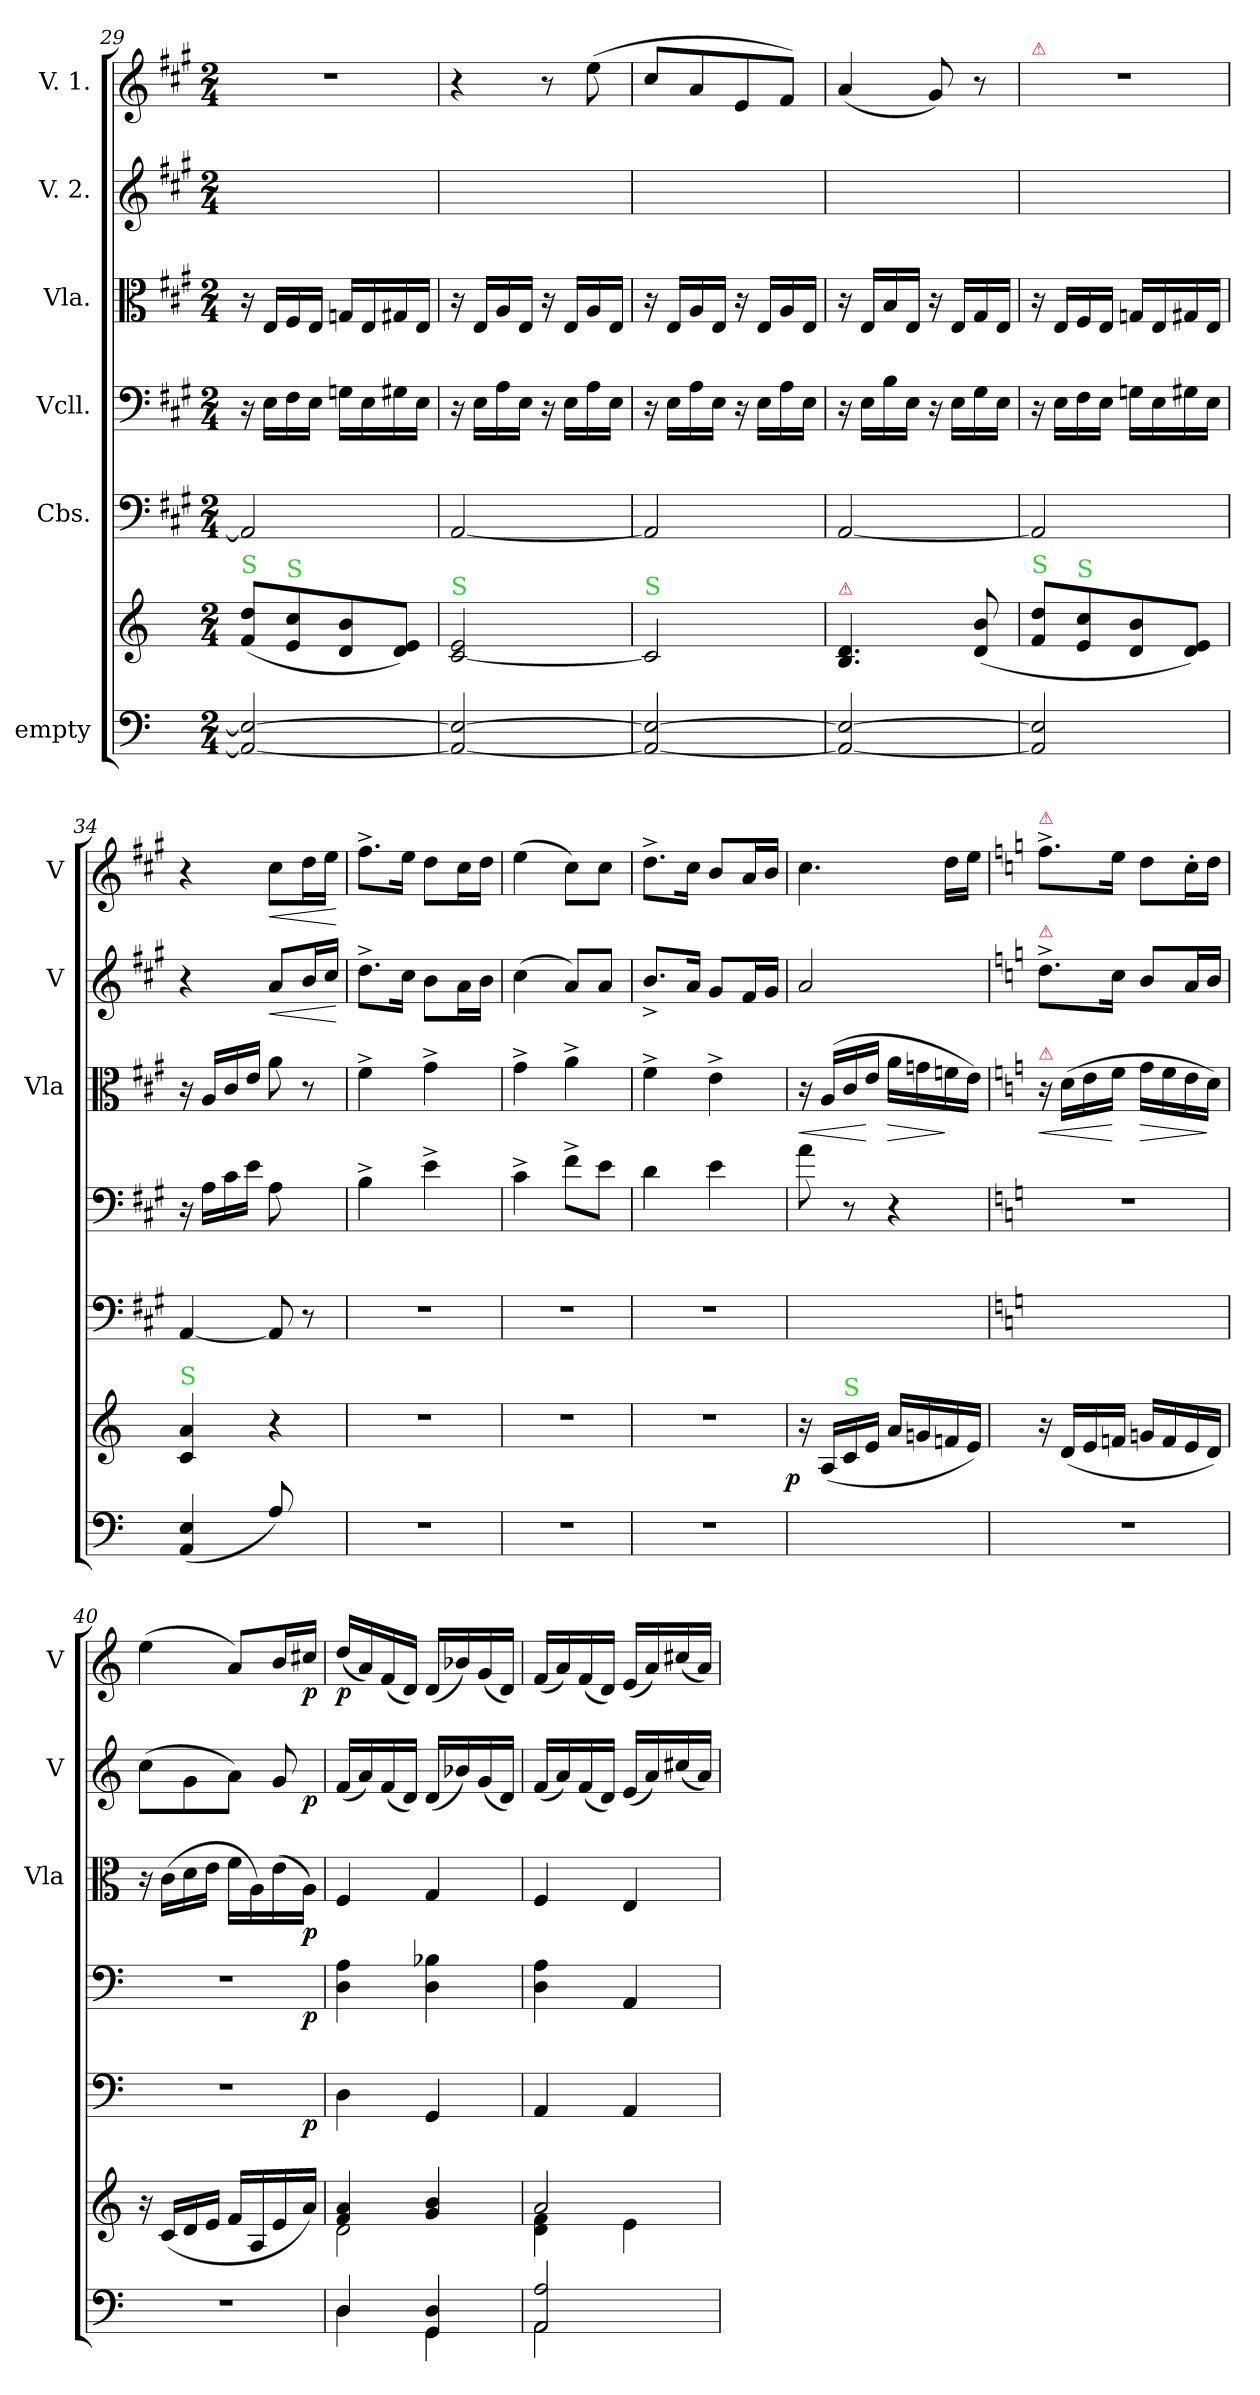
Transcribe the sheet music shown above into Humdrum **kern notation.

**kern	**kern	**dynam	**kern	**dynam	**kern	**dynam	**kern	**dynam	**kern	**dynam	**kern	**dynam
*part6	*part6	*part6	*part5	*part5	*part4	*part4	*part3	*part3	*part2	*part2	*part1	*part1
*staff7	*staff6	*staff6/7	*staff5	*staff5	*staff4	*staff4	*staff3	*staff3	*staff2	*staff2	*staff1	*staff1
*I"empty	*	*	*I"Cbs.	*	*I"Vcll.	*	*I"Vla.	*	*I"V. 2.	*	*I"V. 1.	*
*	*	*	*	*	*	*	*I'Vla	*	*I'V	*	*I'V	*
*clefF4	*clefG2	*	*clefF4	*	*clefF4	*	*clefC3	*	*clefG2	*	*clefG2	*
*k[]	*k[]	*	*k[f#c#g#]	*	*k[f#c#g#]	*	*k[f#c#g#]	*	*k[f#c#g#]	*	*k[f#c#g#]	*
*M2/4	*M2/4	*	*M2/4	*	*M2/4	*	*M2/4	*	*M2/4	*	*M2/4	*
=29	=29	=29	=29	=29	=29	=29	=29	=29	=29	=29	=29	=29
!	!LO:TX:a:color=limegreen:t=S	!	!	!	!	!	!	!	!	!	!	!
2AA_/ 2E_/	(8f/ 8dd/L	.	2AA/]	.	16r	.	16r	.	2ryy	.	2r	.
.	.	.	.	.	16E\LL	.	16E/LL	.	.	.	.	.
!	!LO:TX:a:color=limegreen:t=S	!	!	!	!	!	!	!	!	!	!	!
.	8e/ 8cc/	.	.	.	16F#\	.	16F#/	.	.	.	.	.
.	.	.	.	.	16E\JJ	.	16E/JJ	.	.	.	.	.
.	8d/ 8b/	.	.	.	16Gn\LL	.	16Gn/LL	.	.	.	.	.
.	.	.	.	.	16E\	.	16E/	.	.	.	.	.
.	8d/ 8e/J)	.	.	.	16G#X\	.	16G#X/	.	.	.	.	.
.	.	.	.	.	16E\JJ	.	16E/JJ	.	.	.	.	.
=30	=30	=30	=30	=30	=30	=30	=30	=30	=30	=30	=30	=30
!	!LO:TX:a:color=limegreen:t=S	!	!	!	!	!	!	!	!	!	!	!
2AA_/ 2E_/	[2c/ 2e/	.	[2AA/	.	16r	.	16r	.	4ryy	.	4r	.
.	.	.	.	.	16E\LL	.	16E/LL	.	.	.	.	.
.	.	.	.	.	16A\	.	16A/	.	.	.	.	.
.	.	.	.	.	16E\JJ	.	16E/JJ	.	.	.	.	.
.	.	.	.	.	16r	.	16r	.	8ryy	.	8r	.
.	.	.	.	.	16E\LL	.	16E/LL	.	.	.	.	.
.	.	.	.	.	16A\	.	16A/	.	8ee\yy	.	(8ee\	.
.	.	.	.	.	16E\JJ	.	16E/JJ	.	.	.	.	.
=31	=31	=31	=31	=31	=31	=31	=31	=31	=31	=31	=31	=31
!	!LO:TX:a:color=limegreen:t=S	!	!	!	!	!	!	!	!	!	!	!
2AA_/ 2E_/	2c/]	.	2AA/]	.	16r	.	16r	.	8cc#/Lyy	.	8cc#/L	.
.	.	.	.	.	16E\LL	.	16E/LL	.	.	.	.	.
.	.	.	.	.	16A\	.	16A/	.	8a/yy	.	8a/	.
.	.	.	.	.	16E\JJ	.	16E/JJ	.	.	.	.	.
.	.	.	.	.	16r	.	16r	.	8e/yy	.	8e/	.
.	.	.	.	.	16E\LL	.	16E/LL	.	.	.	.	.
.	.	.	.	.	16A\	.	16A/	.	8f#/Jyy	.	8f#/J)	.
.	.	.	.	.	16E\JJ	.	16E/JJ	.	.	.	.	.
=32	=32	=32	=32	=32	=32	=32	=32	=32	=32	=32	=32	=32
!	!LO:TX:a:color=crimson:t=⚠	!	!	!	!	!	!	!	!	!	!	!
2AA_/ 2E_/	4.B/ 4.d/	.	[2AA/	.	16r	.	16r	.	4a/yy	.	(4a/	.
.	.	.	.	.	16E\LL	.	16E/LL	.	.	.	.	.
.	.	.	.	.	16B\	.	16B/	.	.	.	.	.
.	.	.	.	.	16E\JJ	.	16E/JJ	.	.	.	.	.
.	.	.	.	.	16r	.	16r	.	8g#/yy	.	8g#/)	.
.	.	.	.	.	16E\LL	.	16E/LL	.	.	.	.	.
.	(8d/ 8b/	.	.	.	16G#\	.	16G#/	.	8ryy	.	8r	.
.	.	.	.	.	16E\JJ	.	16E/JJ	.	.	.	.	.
=33	=33	=33	=33	=33	=33	=33	=33	=33	=33	=33	=33	=33
!	!	!	!	!	!	!	!	!	!	!	!LO:TX:a:color=crimson:t=⚠	!
!	!LO:TX:a:color=limegreen:t=S	!	!	!	!	!	!	!	!	!	!	!
2AA]/ 2E]/	8f/ 8dd/L	.	2AA/]	.	16r	.	16r	.	2ryy	.	2r	.
.	.	.	.	.	16E\LL	.	16E/LL	.	.	.	.	.
!	!LO:TX:a:color=limegreen:t=S	!	!	!	!	!	!	!	!	!	!	!
.	8e/ 8cc/	.	.	.	16F#\	.	16F#/	.	.	.	.	.
.	.	.	.	.	16E\JJ	.	16E/JJ	.	.	.	.	.
.	8d/ 8b/	.	.	.	16Gn\LL	.	16Gn/LL	.	.	.	.	.
.	.	.	.	.	16E\	.	16E/	.	.	.	.	.
.	8d/ 8e/J)	.	.	.	16G#X\	.	16G#X/	.	.	.	.	.
.	.	.	.	.	16E\JJ	.	16E/JJ	.	.	.	.	.
=34	=34	=34	=34	=34	=34	=34	=34	=34	=34	=34	=34	=34
!	!LO:TX:a:color=limegreen:t=S	!	!	!	!	!	!	!	!	!	!	!
(>4AA/ 4E/	4c/ 4a/	.	[4AA/	.	16r	.	16r	.	4r	.	4r	.
.	.	.	.	.	16A\LL	.	16A/LL	.	.	.	.	.
.	.	.	.	.	16c#\	.	16c#/	.	.	.	.	.
.	.	.	.	.	16e\JJ	.	16e/JJ	.	.	.	.	.
!	!	!	!	!	!	!	!	!	!	!LO:HP:b	!	!LO:HP:b
8A/)	4r	.	8AA/]	.	8A\	.	8a\	.	8a/L	<	8cc#\L	<
8ryy	.	.	8r	.	8ryy	.	8r	.	16b/L	.	16dd\L	.
.	.	.	.	.	.	.	.	.	16cc#/JJ	.	16ee\JJ	.
.	.	.	.	.	.	.	.	.	.	[	.	[
=35	=35	=35	=35	=35	=35	=35	=35	=35	=35	=35	=35	=35
2r	2r	.	2r	.	4B^\	.	4f#^\	.	8.dd^\L	.	8.ff#^<\L	.
.	.	.	.	.	.	.	.	.	16cc#\Jk	.	16ee\Jk	.
.	.	.	.	.	4e^\	.	4g#^\	.	8b\L	.	8dd\L	.
.	.	.	.	.	.	.	.	.	16a\L	.	16cc#\L	.
.	.	.	.	.	.	.	.	.	16b\JJ	.	16dd\JJ	.
=36	=36	=36	=36	=36	=36	=36	=36	=36	=36	=36	=36	=36
2r	2r	.	2r	.	4c#^\	.	4g#^\	.	(4cc#\	.	(4ee\	.
.	.	.	.	.	8f#^\L	.	4a^\	.	8a/L)	.	8cc#\L)	.
.	.	.	.	.	8e\J	.	.	.	8a/J	.	8cc#\J	.
=37	=37	=37	=37	=37	=37	=37	=37	=37	=37	=37	=37	=37
2r	2r	.	2r	.	4d\	.	4f#^\	.	8.b^/L	.	8.dd^\L	.
.	.	.	.	.	.	.	.	.	16a/Jk	.	16cc#\Jk	.
.	.	.	.	.	4e\	.	4e^\	.	8g#/L	.	8b/L	.
.	.	.	.	.	.	.	.	.	16f#/L	.	16a/L	.
.	.	.	.	.	.	.	.	.	16g#/JJ	.	16b/JJ	.
=38	=38	=38	=38	=38	=38	=38	=38	=38	=38	=38	=38	=38
!	!	!LO:DY:rj	!	!	!	!	!	!LO:HP:b	!	!	!	!
2ryy	16r	p	2ryy	.	8a\	.	16r	<	2a/	.	4.cc#\	.
.	(16A/LL	.	.	.	.	.	(16A/LL	.	.	.	.	.
!	!LO:TX:a:color=limegreen:t=S	!	!	!	!	!	!	!	!	!	!	!
.	16c/	.	.	.	8r	.	16c#/	.	.	.	.	.
.	16e/JJ	.	.	.	.	.	16e/JJ	[	.	.	.	.
!	!	!	!	!	!	!	!	!LO:HP:b	!	!	!	!
.	16a/LL	.	.	.	4r	.	16a\LL	>	.	.	.	.
.	16gn/	.	.	.	.	.	16gn\	.	.	.	.	.
.	16fn/	.	.	.	.	.	16fn\	]	.	.	16dd\LL	.
.	16e/JJ)	.	.	.	.	.	16e\JJ)	.	.	.	16ee\JJ	.
=39	=39	=39	=39	=39	=39	=39	=39	=39	=39	=39	=39	=39
*k[]	*k[]	*	*k[]	*	*k[]	*	*k[]	*	*k[]	*	*k[]	*
!	!	!	!	!	!	!	!	!	!	!	!LO:TX:a:color=crimson:t=⚠	!
!	!	!	!	!	!	!	!	!	!LO:TX:a:color=crimson:t=⚠	!	!	!
!	!	!	!	!	!	!	!LO:TX:a:color=crimson:t=⚠	!	!	!	!	!
!	!	!	!	!	!	!	!	!LO:HP:b	!	!	!	!
2r	16r	.	2ryy	.	2r	.	16r	<	8.dd^\L	.	8.ff^\L	.
.	(16d/LL	.	.	.	.	.	(16d\LL	.	.	.	.	.
.	16e/	.	.	.	.	.	16e\	.	.	.	.	.
.	16fn/JJ	.	.	.	.	.	16f\JJ	[	16cc\Jk	.	16ee\Jk	.
!	!	!	!	!	!	!	!	!LO:HP:b	!	!	!	!
.	16gn/LL	.	.	.	.	.	16g\LL	>	8b/L	.	8dd\L	.
.	16f/	.	.	.	.	.	16f\	.	.	.	.	.
.	16e/	.	.	.	.	.	16e\	.	16a/L	.	16cc'\L	.
.	16d/JJ)	.	.	.	.	.	16d\JJ)	]	16b/JJ	.	16dd\JJ	.
=40	=40	=40	=40	=40	=40	=40	=40	=40	=40	=40	=40	=40
*^	*	*	*^	*	*^	*	*	*	*^	*	*	*
2r	4.ryy	16r	.	2r	4..ryy	.	2r	4..ryy	.	16r	.	(8cc\L	4..ryy	.	(4ee\	.
.	.	(16c/LL	.	.	.	.	.	.	.	(16c\LL	.	.	.	.	.	.
.	.	16d/	.	.	.	.	.	.	.	16d\	.	8g\	.	.	.	.
.	.	16e/JJ	.	.	.	.	.	.	.	16e\JJ	.	.	.	.	.	.
.	.	16f/LL	.	.	.	.	.	.	.	16f\LL	.	8a\J)	.	.	8a/L)	.
.	.	16A/	.	.	.	.	.	.	.	16A\)	.	.	.	.	.	.
!	!	!	!LO:DY:b=2	!	!	!	!	!	!	!	!	!	!	!	!	!
.	8ryy	16e/	pia.	.	.	.	.	.	.	(16e\	.	8g/	.	.	16b/L	.
.	.	16a/JJ)	.	.	16ryy	p.	.	16ryy	p	16A\JJ)	p	.	16ryy	p	16cc#X/JJ	p
*	*	*	*	*v	*v	*	*	*	*	*	*	*v	*v	*	*	*
*	*	*	*	*	*	*v	*v	*	*	*	*	*	*	*
=41	=41	=41	=41	=41	=41	=41	=41	=41	=41	=41	=41	=41	=41
*	*	*^	*	*	*	*	*	*	*	*	*	*	*
4D/	4D\	4f/ 4a/	2d\	.	4D\	.	4D\ 4A\	.	4F/	.	(16f/LL	.	(16dd/LL	p
.	.	.	.	.	.	.	.	.	.	.	16a/)	.	16a/)	.
.	.	.	.	.	.	.	.	.	.	.	(16f/	.	(16f/	.
.	.	.	.	.	.	.	.	.	.	.	16d/JJ)	.	16d/JJ)	.
4GG/ 4D/	4GG\	4g/ 4b/	.	.	4GG/	.	4D\ 4B-X\	.	4G/	.	(16d/LL	.	(16d/LL	.
.	.	.	.	.	.	.	.	.	.	.	16b-X/)	.	16b-X/)	.
.	.	.	.	.	.	.	.	.	.	.	(16g/	.	(16g/	.
.	.	.	.	.	.	.	.	.	.	.	16d/JJ)	.	16d/JJ)	.
=42	=42	=42	=42	=42	=42	=42	=42	=42	=42	=42	=42	=42	=42	=42
2AA/ 2A/	2AA\	2a/	4d\ 4f\	.	4AA/	.	4D\ 4A\	.	4F/	.	(16f/LL	.	(16f/LL	.
.	.	.	.	.	.	.	.	.	.	.	16a/)	.	16a/)	.
.	.	.	.	.	.	.	.	.	.	.	(16f/	.	(16f/	.
.	.	.	.	.	.	.	.	.	.	.	16d/JJ)	.	16d/JJ)	.
.	.	.	4e\	.	4AA/	.	4AA/	.	4E/	.	(16e/LL	.	(16e/LL	.
.	.	.	.	.	.	.	.	.	.	.	16a/)	.	16a/)	.
.	.	.	.	.	.	.	.	.	.	.	(16cc#X/	.	(16cc#X/	.
.	.	.	.	.	.	.	.	.	.	.	16a/JJ)	.	16a/JJ)	.
*v	*v	*	*	*	*	*	*	*	*	*	*	*	*	*
*	*v	*v	*	*	*	*	*	*	*	*	*	*	*
=	=	=	=	=	=	=	=	=	=	=	=	=
*-	*-	*-	*-	*-	*-	*-	*-	*-	*-	*-	*-	*-
